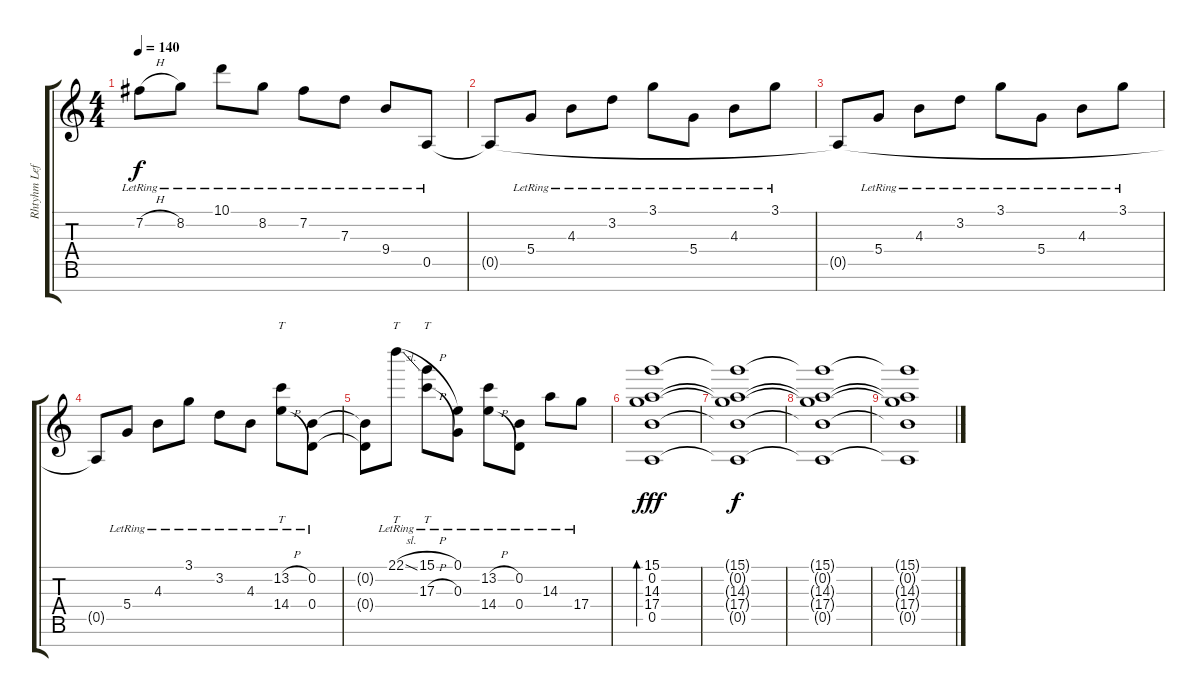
\track ("Rhtyhm Left" "Rhtyhm Lef") {instrument distortionguitar}
\staff {score tabs}
\tuning (E4 B3 G3 D3 A2 E2 B1) {hide}
\ts (4 4)
\tempo 140
\clef g2
\ks c
7.2{h lr}.8{dy f} 8.2{lr}.8 10.1{lr}.8 8.2{lr}.8 7.2{lr}.8 7.3{lr}.8 9.4{lr}.8 0.5{lr}.8 |
0.5{t}.8 5.4{lr}.8 4.3{lr}.8 3.2{lr}.8 3.1{lr}.8 5.4{lr}.8 4.3{lr}.8 3.1{lr}.8 |
0.5{t}.8 5.4{lr}.8 4.3{lr}.8 3.2{lr}.8 3.1{lr}.8 5.4{lr}.8 4.3{lr}.8 3.1{lr}.8 |
0.5{t}.8 5.4{lr}.8 4.3{lr}.8 3.1{lr}.8 3.2{lr}.8 4.3{lr}.8 (13.2{h lr} 14.4{h lr}).8{tt} (0.2{lr} 0.4{lr}).8 |
(0.2{t} 0.4{t}).8 22.1{sl lr}.8{tt} (15.1{h lr} 17.3{h lr}).8{tt} (0.1{lr} 0.3{lr}).8 (13.2{h lr} 14.4{h lr}).8 (0.2{lr} 0.4{lr}).8 14.3{lr}.8 17.4{lr}.8 |
(15.1 0.2 14.3 17.4 0.5).1{bd 60 dy fff} |
(15.1{t} 0.2{t} 14.3{t} 17.4{t} 0.5{t}).1{dy f} |
(15.1{t} 0.2{t} 14.3{t} 17.4{t} 0.5{t}).1 |
(15.1{t} 0.2{t} 14.3{t} 17.4{t} 0.5{t}).1
